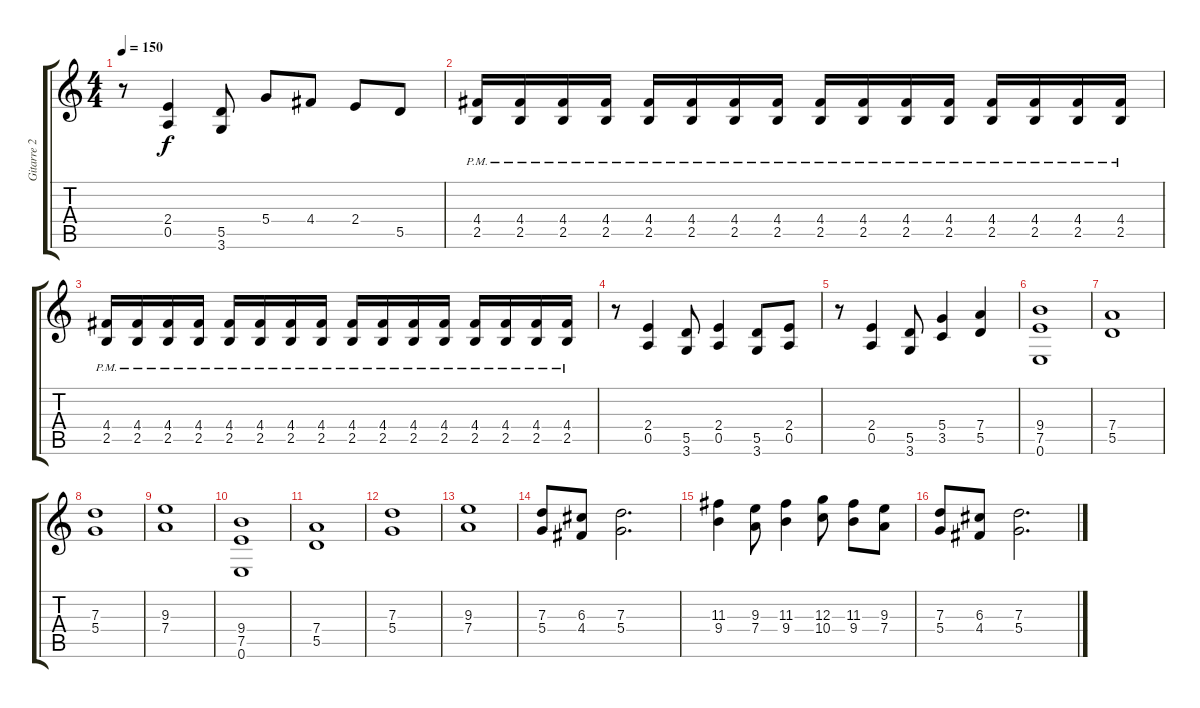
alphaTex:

\track ("Gitarre 2" "Gitarre 2") {instrument distortionguitar}
\staff {score tabs}
\tuning (E4 B3 G3 D3 A2 E2) {hide}
\ts (4 4)
\tempo 150
\clef g2
\ks c
r.8{dy f} (2.4 0.5).4 (5.5 3.6).8 5.4.8 4.4.8 2.4.8 5.5.8 |
(4.4{pm} 2.5{pm}).16 (4.4{pm} 2.5{pm}).16 (4.4{pm} 2.5{pm}).16 (4.4{pm} 2.5{pm}).16 (4.4{pm} 2.5{pm}).16 (4.4{pm} 2.5{pm}).16 (4.4{pm} 2.5{pm}).16 (4.4{pm} 2.5{pm}).16 (4.4{pm} 2.5{pm}).16 (4.4{pm} 2.5{pm}).16 (4.4{pm} 2.5{pm}).16 (4.4{pm} 2.5{pm}).16 (4.4{pm} 2.5{pm}).16 (4.4{pm} 2.5{pm}).16 (4.4{pm} 2.5{pm}).16 (4.4{pm} 2.5{pm}).16 |
(4.4{pm} 2.5{pm}).16 (4.4{pm} 2.5{pm}).16 (4.4{pm} 2.5{pm}).16 (4.4{pm} 2.5{pm}).16 (4.4{pm} 2.5{pm}).16 (4.4{pm} 2.5{pm}).16 (4.4{pm} 2.5{pm}).16 (4.4{pm} 2.5{pm}).16 (4.4{pm} 2.5{pm}).16 (4.4{pm} 2.5{pm}).16 (4.4{pm} 2.5{pm}).16 (4.4{pm} 2.5{pm}).16 (4.4{pm} 2.5{pm}).16 (4.4{pm} 2.5{pm}).16 (4.4{pm} 2.5{pm}).16 (4.4{pm} 2.5{pm}).16 |
r.8 (2.4 0.5).4 (5.5 3.6).8 (2.4 0.5).4 (5.5 3.6).8 (2.4 0.5).8 |
r.8 (2.4 0.5).4 (5.5 3.6).8 (5.4 3.5).4 (7.4 5.5).4 |
(9.4 7.5 0.6).1 |
(7.4 5.5).1 |
(7.3 5.4).1 |
(9.3 7.4).1 |
(9.4 7.5 0.6).1 |
(7.4 5.5).1 |
(7.3 5.4).1 |
(9.3 7.4).1 |
(7.3 5.4).8 (6.3 4.4).8 (7.3 5.4).2{d} |
(11.3 9.4).4 (9.3 7.4).8 (11.3 9.4).4 (12.3 10.4).8 (11.3 9.4).8 (9.3 7.4).8 |
(7.3 5.4).8 (6.3 4.4).8 (7.3 5.4).2{d}
